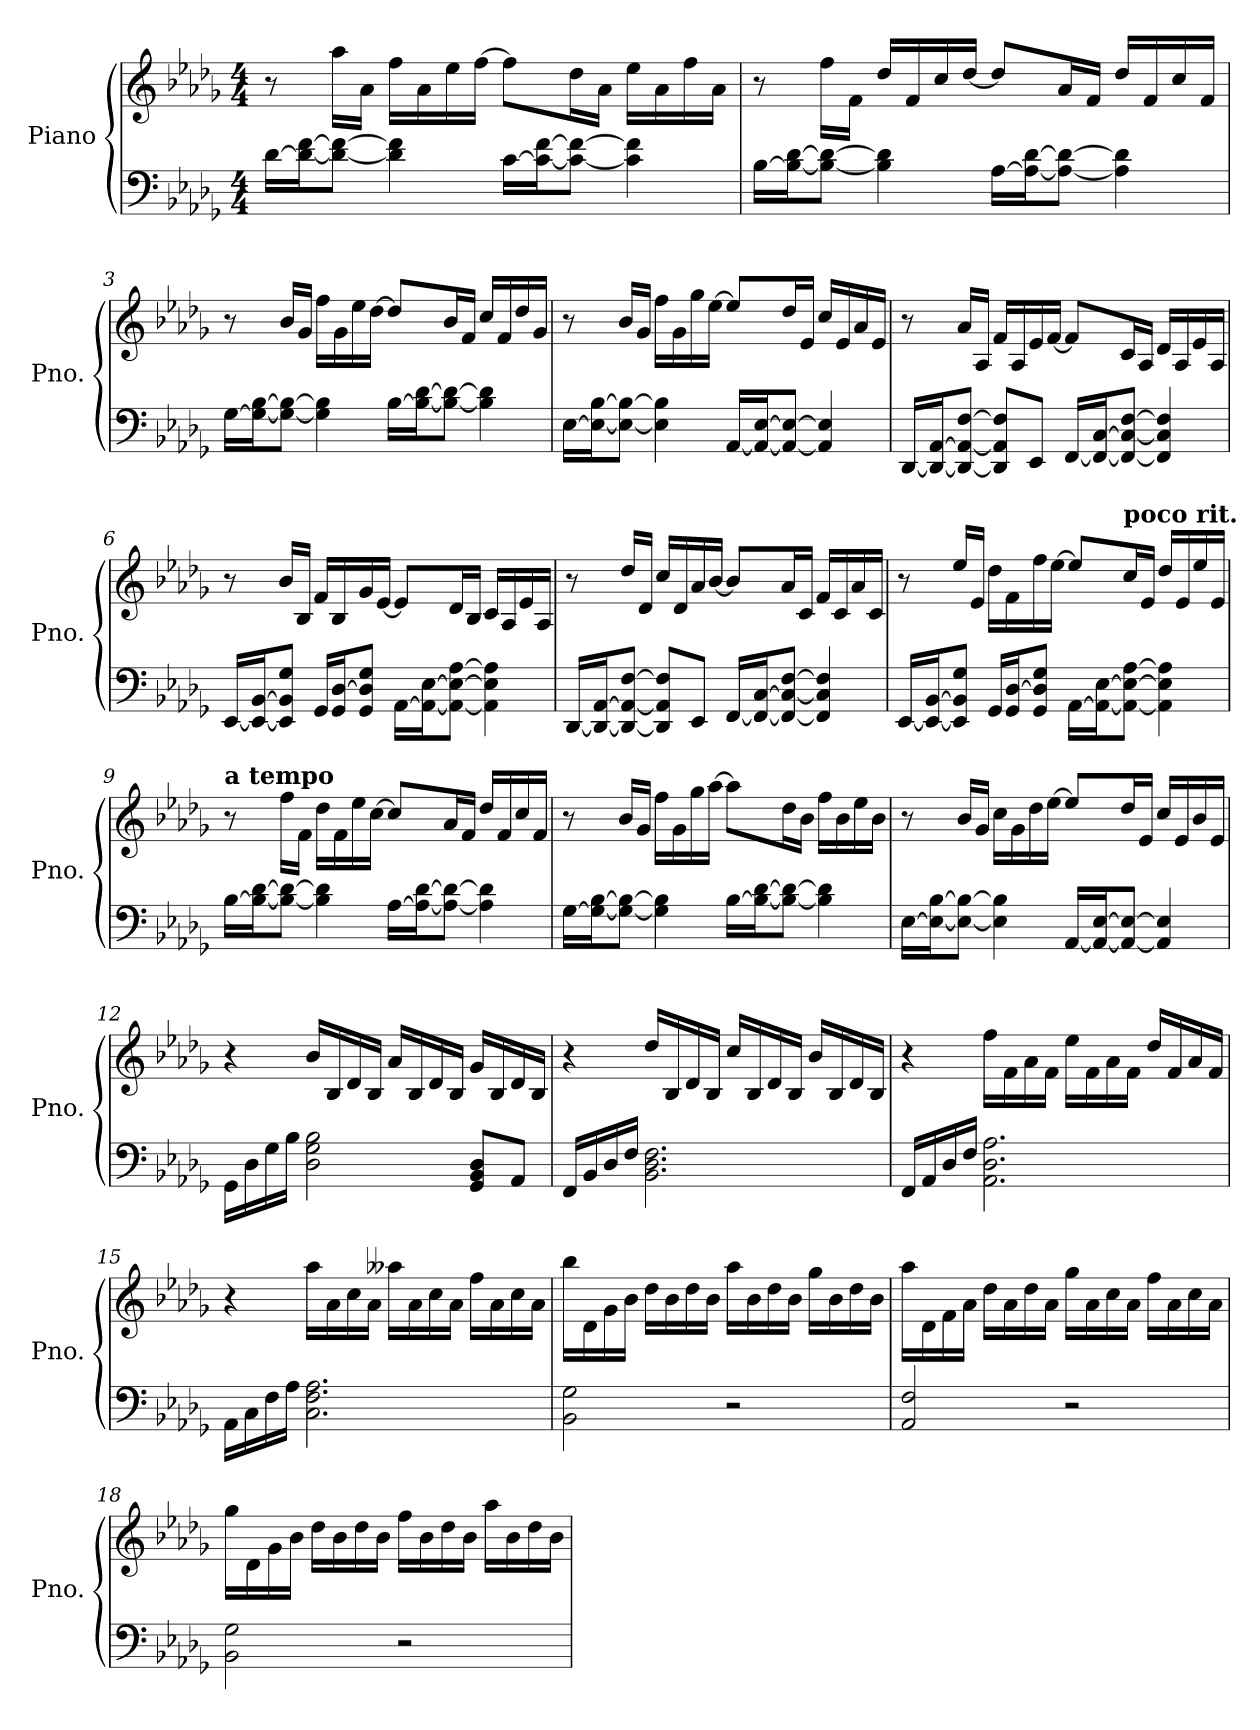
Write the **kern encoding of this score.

**kern	**kern
*part1	*part1
*staff2	*staff1
*I"Piano	*
*I'Pno.	*
*clefF4	*clefG2
*k[b-e-a-d-g-]	*k[b-e-a-d-g-]
*M4/4	*M4/4
*MM66	*MM66
=1	=1
[16d-\LL	8r
16d-\_ [16f\J	.
8d-\_ 8f\_J	16aa-\LL
.	16a-\JJ
4d-\] 4f\]	16ff\LL
.	16a-\
.	16ee-\
.	[16ff\JJ
[16c\LL	8ff\L]
16c\_ [16f\J	.
8c\_ 8f\_J	16dd-\L
.	16a-\JJ
4c\] 4f\]	16ee-\LL
.	16a-\
.	16ff\
.	16a-\JJ
=2	=2
[16B-\LL	8r
16B-\_ [16d-\J	.
8B-\_ 8d-\_J	16ff\LL
.	16f\JJ
4B-\] 4d-\]	16dd-/LL
.	16f/
.	16cc/
.	[16dd-/JJ
[16A-\LL	8dd-/L]
16A-\_ [16d-\J	.
8A-\_ 8d-\_J	16a-/L
.	16f/JJ
4A-\] 4d-\]	16dd-/LL
.	16f/
.	16cc/
.	16f/JJ
!!LO:LB:g=z
=3	=3
[16G-\LL	8r
16G-\_ [16B-\J	.
8G-\_ 8B-\_J	16b-/LL
.	16g-/JJ
4G-\] 4B-\]	16ff\LL
.	16g-\
.	16ee-\
.	[16dd-\JJ
[16B-\LL	8dd-/L]
16B-\_ [16d-\J	.
8B-\_ 8d-\_J	16b-/L
.	16f/JJ
4B-\] 4d-\]	16cc/LL
.	16f/
.	16dd-/
.	16g-/JJ
=4	=4
[16E-\LL	8r
16E-\_ [16B-\J	.
8E-\_ 8B-\_J	16b-/LL
.	16g-/JJ
4E-\] 4B-\]	16ff\LL
.	16g-\
.	16gg-\
.	[16ee-\JJ
[16AA-/LL	8ee-/L]
16AA-/_ [16E-/J	.
8AA-/_ 8E-/_J	16dd-/L
.	16e-/JJ
4AA-/] 4E-/]	16cc/LL
.	16e-/
.	16a-/
.	16e-/JJ
!!LO:LB:g=z
=5	=5
[16DD-/LL	8r
16DD-/_ [16AA-/J	.
8DD-/_ 8AA-/_ [8F/J	16a-/LL
.	16A-/JJ
8DD-/] 8AA-/] 8F/]L	16f/LL
.	16A-/
8EE-/J	16e-/
.	[16f/JJ
[16FF/LL	8f/L]
16FF/_ [16C/J	.
8FF/_ 8C/_ [8F/J	16c/L
.	16A-/JJ
4FF/] 4C/] 4F/]	16d-/LL
.	16A-/
.	16e-/
.	16A-/JJ
=6	=6
[16EE-/LL	8r
16EE-/_ [16BB-/J	.
8EE-/] 8BB-/] 8G-/J	16b-/LL
.	16B-/JJ
16GG-/LL	16f/LL
16GG-/ [16D-/J	16B-/
8GG-/ 8D-/] 8G-/J	16g-/
.	[16e-/JJ
[16AA-\LL	8e-/L]
16AA-\_ [16E-\J	.
8AA-\_ 8E-\_ [8A-\J	16d-/L
.	16B-/JJ
4AA-\] 4E-\] 4A-\]	16c/LL
.	16A-/
.	16e-/
.	16A-/JJ
!!LO:LB:g=z
=7	=7
[16DD-/LL	8r
16DD-/_ [16AA-/J	.
8DD-/_ 8AA-/_ [8F/J	16dd-/LL
.	16d-/JJ
8DD-/] 8AA-/] 8F/]L	16cc/LL
.	16d-/
8EE-/J	16a-/
.	[16b-/JJ
[16FF/LL	8b-/L]
16FF/_ [16C/J	.
8FF/_ 8C/_ [8F/J	16a-/L
.	16c/JJ
4FF/] 4C/] 4F/]	16f/LL
.	16c/
.	16a-/
.	16c/JJ
=8	=8
[16EE-/LL	8r
16EE-/_ [16BB-/J	.
8EE-/] 8BB-/] 8G-/J	16ee-/LL
.	16e-/JJ
16GG-/LL	16dd-\LL
16GG-/ [16D-/J	16f\
8GG-/ 8D-/] 8G-/J	16ff\
.	[16ee-\JJ
[16AA-\LL	8ee-/L]
16AA-\_ [16E-\J	.
!	!LO:TX:a:B:t=poco rit.
8AA-\_ 8E-\_ [8A-\J	16cc/L
.	16e-/JJ
4AA-\] 4E-\] 4A-\]	16dd-/LL
.	16e-/
.	16ee-/
.	16e-/JJ
!!LO:LB:g=z
=9	=9
!	!LO:TX:a:B:t=a tempo
[16B-\LL	8r
16B-\_ [16d-\J	.
8B-\_ 8d-\_J	16ff\LL
.	16f\JJ
4B-\] 4d-\]	16dd-\LL
.	16f\
.	16ee-\
.	[16cc\JJ
[16A-\LL	8cc/L]
16A-\_ [16d-\J	.
8A-\_ 8d-\_J	16a-/L
.	16f/JJ
4A-\] 4d-\]	16dd-/LL
.	16f/
.	16cc/
.	16f/JJ
=10	=10
[16G-\LL	8r
16G-\_ [16B-\J	.
8G-\_ 8B-\_J	16b-/LL
.	16g-/JJ
4G-\] 4B-\]	16ff\LL
.	16g-\
.	16gg-\
.	[16aa-\JJ
[16B-\LL	8aa-\L]
16B-\_ [16d-\J	.
8B-\_ 8d-\_J	16dd-\L
.	16b-\JJ
4B-\] 4d-\]	16ff\LL
.	16b-\
.	16ee-\
.	16b-\JJ
!!LO:PB:g=z
=11	=11
[16E-\LL	8r
16E-\_ [16B-\J	.
8E-\_ 8B-\_J	16b-/LL
.	16g-/JJ
4E-\] 4B-\]	16cc\LL
.	16g-\
.	16dd-\
.	[16ee-\JJ
[16AA-/LL	8ee-/L]
16AA-/_ [16E-/J	.
8AA-/_ 8E-/_J	16dd-/L
.	16e-/JJ
4AA-/] 4E-/]	16cc/LL
.	16e-/
.	16b-/
.	16e-/JJ
=12	=12
16GG-\LL	4r
16D-\	.
16G-\	.
16B-\JJ	.
2D-\ 2G-\ 2B-\	16b-/LL
.	16B-/
.	16d-/
.	16B-/JJ
.	16a-/LL
.	16B-/
.	16d-/
.	16B-/JJ
8GG-/ 8BB-/ 8D-/L	16g-/LL
.	16B-/
8AA-/J	16d-/
.	16B-/JJ
!!LO:LB:g=z
=13	=13
16FF/LL	4r
16BB-/	.
16D-/	.
16F/JJ	.
2.BB-\ 2.D-\ 2.F\	16dd-/LL
.	16B-/
.	16d-/
.	16B-/JJ
.	16cc/LL
.	16B-/
.	16d-/
.	16B-/JJ
.	16b-/LL
.	16B-/
.	16d-/
.	16B-/JJ
=14	=14
16FF/LL	4r
16AA-/	.
16D-/	.
16F/JJ	.
2.AA-\ 2.D-\ 2.A-\	16ff\LL
.	16f\
.	16a-\
.	16f\JJ
.	16ee-\LL
.	16f\
.	16a-\
.	16f\JJ
.	16dd-/LL
.	16f/
.	16a-/
.	16f/JJ
!!LO:LB:g=z
=15	=15
16AA-\LL	4r
16C\	.
16F\	.
16A-\JJ	.
2.C\ 2.F\ 2.A-\	16aa-\LL
.	16a-\
.	16cc\
.	16a-\JJ
.	16aa--X\LL
.	16a-\
.	16cc\
.	16a-\JJ
.	16ff\LL
.	16a-\
.	16cc\
.	16a-\JJ
=16	=16
2BB-\ 2G-\	16bb-\LL
.	16d-\
.	16g-\
.	16b-\JJ
.	16dd-\LL
.	16b-\
.	16dd-\
.	16b-\JJ
2r	16aa-\LL
.	16b-\
.	16dd-\
.	16b-\JJ
.	16gg-\LL
.	16b-\
.	16dd-\
.	16b-\JJ
!!LO:LB:g=z
=17	=17
2AA-/ 2F/	16aa-\LL
.	16d-\
.	16f\
.	16a-\JJ
.	16dd-\LL
.	16a-\
.	16dd-\
.	16a-\JJ
2r	16gg-\LL
.	16a-\
.	16cc\
.	16a-\JJ
.	16ff\LL
.	16a-\
.	16cc\
.	16a-\JJ
=18	=18
2BB-\ 2G-\	16gg-\LL
.	16d-\
.	16g-\
.	16b-\JJ
.	16dd-\LL
.	16b-\
.	16dd-\
.	16b-\JJ
2r	16ff\LL
.	16b-\
.	16dd-\
.	16b-\JJ
.	16aa-\LL
.	16b-\
.	16dd-\
.	16b-\JJ
=	=
*-	*-
